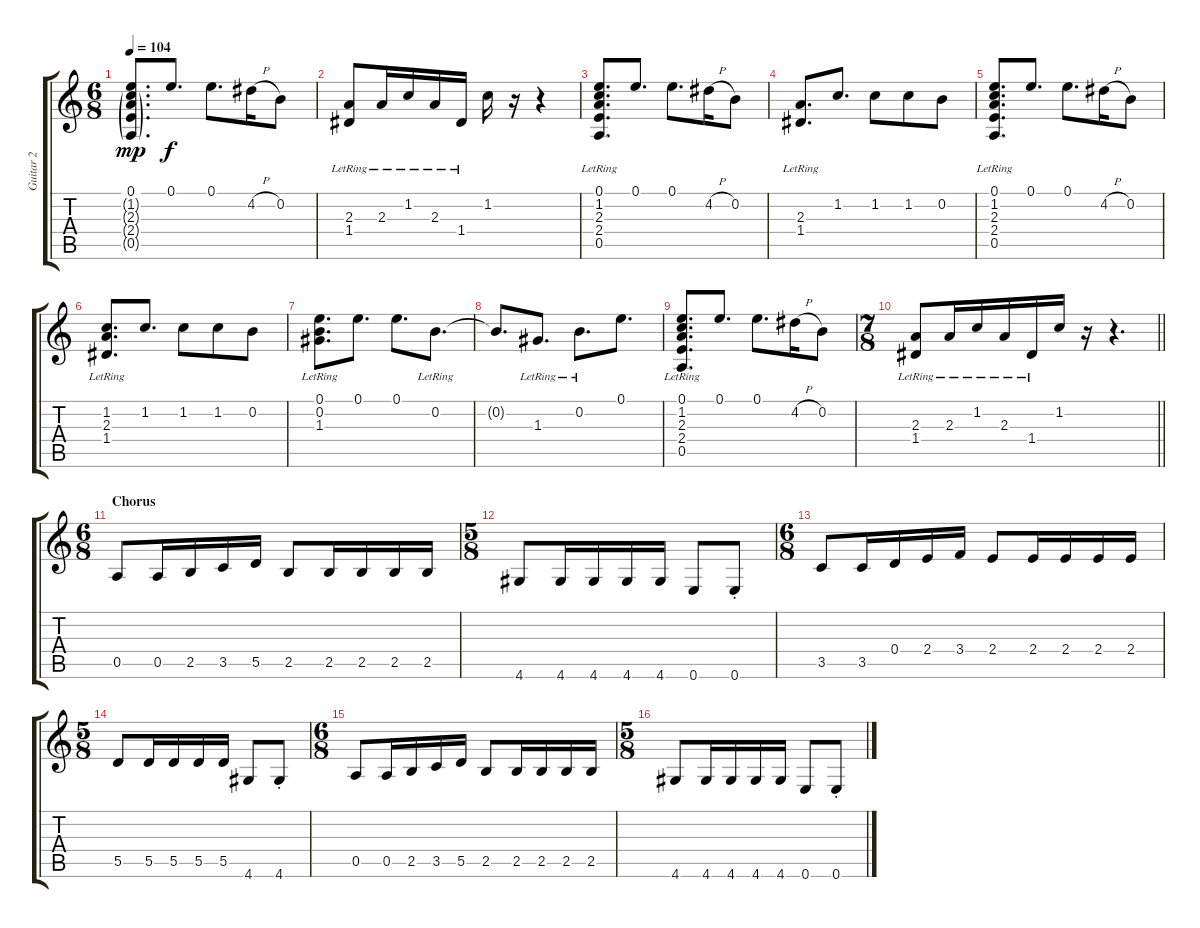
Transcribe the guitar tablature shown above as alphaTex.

\track ("Guitar 2" "Guitar 2") {instrument distortionguitar}
\staff {score tabs}
\tuning (E4 B3 G3 D3 A2 E2) {hide}
\ts (6 8)
\tempo 104
\clef g2
\ks c
(0.1 1.2{g} 2.3{g} 2.4{g} 0.5{g}).8{d dy mp} 0.1.8{d dy f} 0.1.8{d} 4.2{h}.16 0.2.8 |
(2.3 1.4{lr}).8 2.3{lr}.16 1.2{lr}.16 2.3{lr}.16 1.4{lr}.16 1.2.16 r.16 r.4 |
(0.1 1.2{lr} 2.3{lr} 2.4{lr} 0.5{lr}).8{d} 0.1.8{d} 0.1.8{d} 4.2{h}.16 0.2.8 |
(2.3{lr} 1.4{lr}).8{d} 1.2.8{d} 1.2.8 1.2.8 0.2.8 |
(0.1 1.2{lr} 2.3{lr} 2.4{lr} 0.5{lr}).8{d} 0.1.8{d} 0.1.8{d} 4.2{h}.16 0.2.8 |
(1.2 2.3{lr} 1.4{lr}).8{d} 1.2.8{d} 1.2.8 1.2.8 0.2.8 |
(0.1 0.2{lr} 1.3{lr}).8{d} 0.1.8{d} 0.1.8{d} 0.2{lr}.8{d} |
0.2{t}.8{d} 1.3{lr}.8{d} 0.2{lr}.8{d} 0.1.8{d} |
(0.1 1.2{lr} 2.3{lr} 2.4{lr} 0.5{lr}).8{d} 0.1.8{d} 0.1.8{d} 4.2{h}.16 0.2.8 |
\ts (7 8)
\barLineRight lightlight
(2.3 1.4{lr}).8 2.3{lr}.16 1.2{lr}.16 2.3{lr}.16 1.4{lr}.16 1.2.16 r.16 r.4{d} |
\ts (6 8)
\section ("" "Chorus")
0.5.8{volume 10} 0.5.16 2.5.16 3.5.16 5.5.16 2.5.8 2.5.16 2.5.16 2.5.16 2.5.16 |
\ts (5 8)
4.6.8 4.6.16 4.6.16 4.6.16 4.6.16 0.6.8 0.6{st}.8 |
\ts (6 8)
3.5.8 3.5.16 0.4.16 2.4.16 3.4.16 2.4.8 2.4.16 2.4.16 2.4.16 2.4.16 |
\ts (5 8)
5.5.8 5.5.16 5.5.16 5.5.16 5.5.16 4.6.8 4.6{st}.8 |
\ts (6 8)
0.5.8 0.5.16 2.5.16 3.5.16 5.5.16 2.5.8 2.5.16 2.5.16 2.5.16 2.5.16 |
\ts (5 8)
4.6.8 4.6.16 4.6.16 4.6.16 4.6.16 0.6.8 0.6{st}.8
